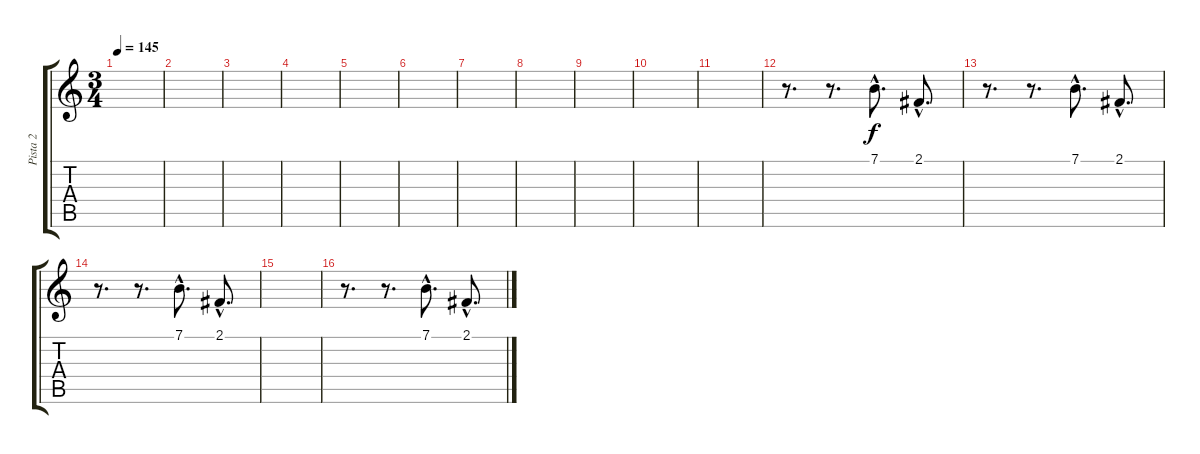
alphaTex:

\track ("Pista 2" "Pista 2") {instrument stringensemble1}
\staff {score tabs}
\tuning (E4 B3 G3 D3 A2 E2) {hide}
\ts (3 4)
\tempo 145
\clef g2
\ks c
|
|
|
|
|
|
|
|
|
|
|
r.8{d} r.8{d} 7.1{hac}.8{d} 2.1{hac}.8{d} |
r.8{d} r.8{d} 7.1{hac}.8{d} 2.1{hac}.8{d} |
r.8{d} r.8{d} 7.1{hac}.8{d} 2.1{hac}.8{d} |
|
r.8{d} r.8{d} 7.1{hac}.8{d} 2.1{hac}.8{d}
